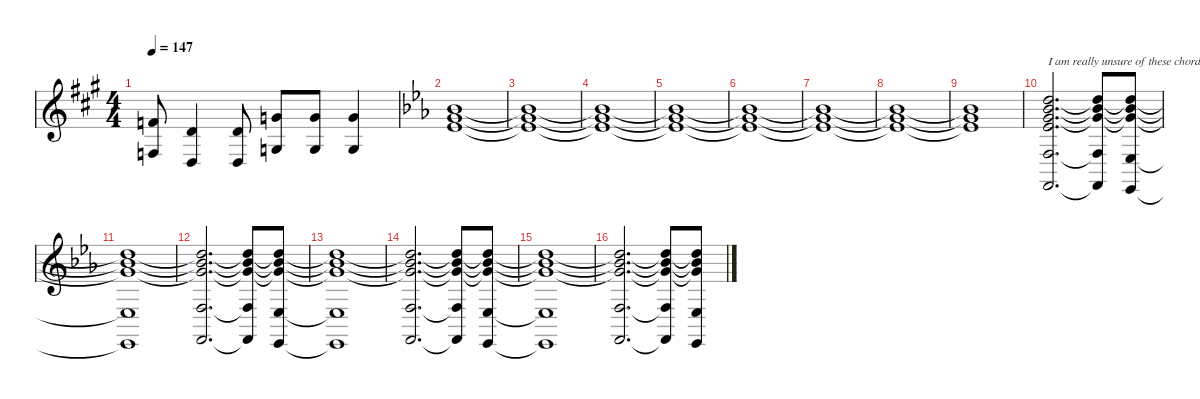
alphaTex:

\defaultSystemsLayout 4
\hideDynamics
\bracketExtendMode nobrackets
\singleTrackTrackNamePolicy hidden
\multiTrackTrackNamePolicy hidden
\firstSystemTrackNameMode fullname
\firstSystemTrackNameOrientation horizontal
\otherSystemsTrackNameOrientation horizontal
\track ("Synth" "pad.synth.") {instrument pad1newage}
\staff {score}
\tuning (E4 B3 G3 D3 A2 E2 B1)
\ts (4 4)
\tempo 147
\clef g2
\ks a
(10.3{t acc forcenatural} 8.5{t acc forcenatural}).8{dy f beam Up} (7.3{acc forcenatural} 5.5{acc forcenatural}).4{beam Up} (7.3{acc forcenatural} 5.5{acc forcenatural}).8{beam Up} (12.3{acc forcenatural} 10.5{acc forcenatural}).8{beam Up} (12.3{acc forcenatural} 10.5{acc forcenatural}).8{beam Up} (12.3{acc forcenatural} 10.5{acc forcenatural}).4{beam Up} |
\ks eb
(6.1{acc b} 8.2{acc forcenatural} 8.3{acc b}).1{beam Up} |
(6.1{t acc b} 8.2{t acc forcenatural} 8.3{t acc b}).1{beam Up} |
(6.1{t acc b} 8.2{t acc forcenatural} 8.3{t acc b}).1{beam Up} |
(6.1{t acc b} 8.2{t acc forcenatural} 8.3{t acc b}).1{beam Up} |
(6.1{t acc b} 8.2{t acc forcenatural} 8.3{t acc b}).1{beam Up} |
(6.1{t acc b} 8.2{t acc forcenatural} 8.3{t acc b}).1{beam Up} |
(6.1{t acc b} 8.2{t acc forcenatural} 8.3{t acc b}).1{beam Up} |
(6.1{t acc b} 8.2{t acc forcenatural} 8.3{t acc b}).1{beam Up} |
(10.1{acc forcenatural} 11.2{acc b} 12.3{acc forcenatural} 13.4{acc b} 8.5{acc forcenatural} 6.7{acc forcenatural}).2{d txt "I am really unsure of these chords (sorry)" dy mp beam Up} (10.1{t acc forcenatural} 11.2{t acc b} 12.3{t acc forcenatural} 8.5{t acc forcenatural} 6.7{t acc forcenatural}).8{dy f beam Up} (10.1{t acc forcenatural} 11.2{t acc b} 12.3{t acc forcenatural} 6.5{acc b} 4.7{acc b}).8{beam Up} |
(10.1{t acc forcenatural} 11.2{t acc b} 12.3{t acc forcenatural} 6.5{t acc b} 4.7{t acc b}).1{beam Up} |
(10.1{t acc forcenatural} 11.2{t acc b} 12.3{t acc forcenatural} 8.5{acc forcenatural} 6.7{acc forcenatural}).2{d beam Up} (10.1{t acc forcenatural} 11.2{t acc b} 12.3{t acc forcenatural} 8.5{t acc forcenatural} 6.7{t acc forcenatural}).8{beam Up} (10.1{t acc forcenatural} 11.2{t acc b} 12.3{t acc forcenatural} 6.5{acc b} 4.7{acc b}).8{beam Up} |
(10.1{t acc forcenatural} 11.2{t acc b} 12.3{t acc forcenatural} 6.5{t acc b} 4.7{t acc b}).1{beam Up} |
(10.1{t acc forcenatural} 11.2{t acc b} 12.3{t acc forcenatural} 8.5{acc forcenatural} 6.7{acc forcenatural}).2{d beam Up} (10.1{t acc forcenatural} 11.2{t acc b} 12.3{t acc forcenatural} 8.5{t acc forcenatural} 6.7{t acc forcenatural}).8{beam Up} (10.1{t acc forcenatural} 11.2{t acc b} 12.3{t acc forcenatural} 6.5{acc b} 4.7{acc b}).8{beam Up} |
(10.1{t acc forcenatural} 11.2{t acc b} 12.3{t acc forcenatural} 6.5{t acc b} 4.7{t acc b}).1{beam Up} |
(10.1{t acc forcenatural} 11.2{t acc b} 12.3{t acc forcenatural} 8.5{acc forcenatural} 6.7{acc forcenatural}).2{d beam Up} (10.1{t acc forcenatural} 11.2{t acc b} 12.3{t acc forcenatural} 8.5{t acc forcenatural} 6.7{t acc forcenatural}).8{beam Up} (10.1{t acc forcenatural} 11.2{t acc b} 12.3{t acc forcenatural} 6.5{acc b} 4.7{acc b}).8{beam Up}
